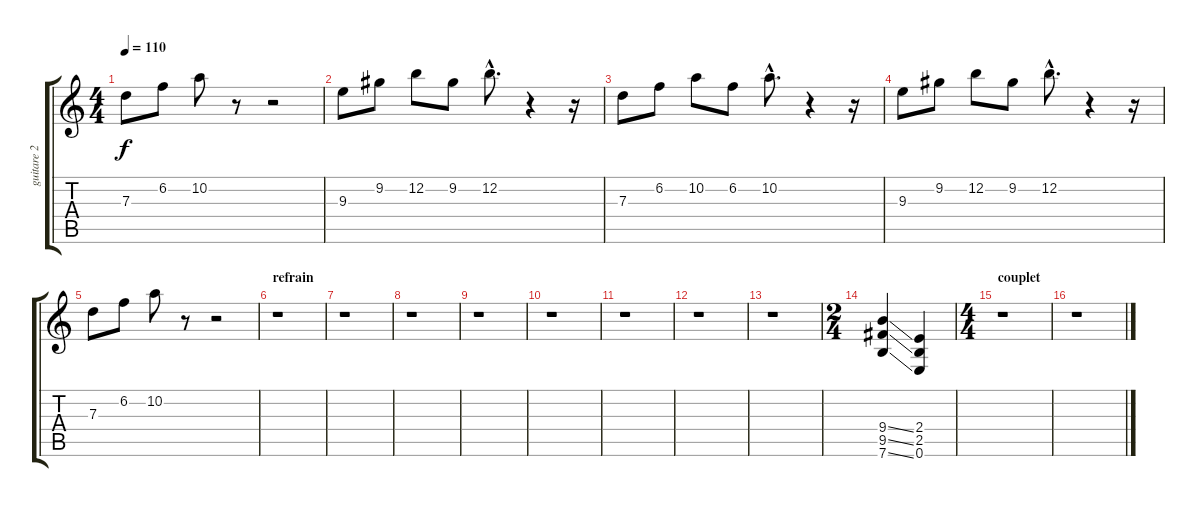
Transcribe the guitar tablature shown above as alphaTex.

\track ("guitare 2" "guitare 2") {instrument electricguitarclean}
\staff {score tabs}
\tuning (E4 B3 G3 D3 A2 E2) {hide}
\ts (4 4)
\tempo 110
\clef g2
\ks c
7.3.8{dy f} 6.2.8 10.2.8 r.8 r.2 |
9.3.8 9.2.8 12.2.8 9.2.8 12.2{hac}.8{d} r.4 r.16 |
7.3.8 6.2.8 10.2.8 6.2.8 10.2{hac}.8{d} r.4 r.16 |
9.3.8 9.2.8 12.2.8 9.2.8 12.2{hac}.8{d} r.4 r.16 |
7.3.8 6.2.8 10.2.8 r.8 r.2 |
\section ("" "refrain")
r.1 |
r.1 |
r.1 |
r.1 |
r.1 |
r.1 |
r.1 |
r.1 |
\ts (2 4)
(9.4{ss} 9.5{ss} 7.6{ss}).4{volume 8 instrument overdrivenguitar} (2.4 2.5 0.6).4{volume 8 instrument overdrivenguitar} |
\ts (4 4)
\section ("" "couplet")
r.1 |
r.1
